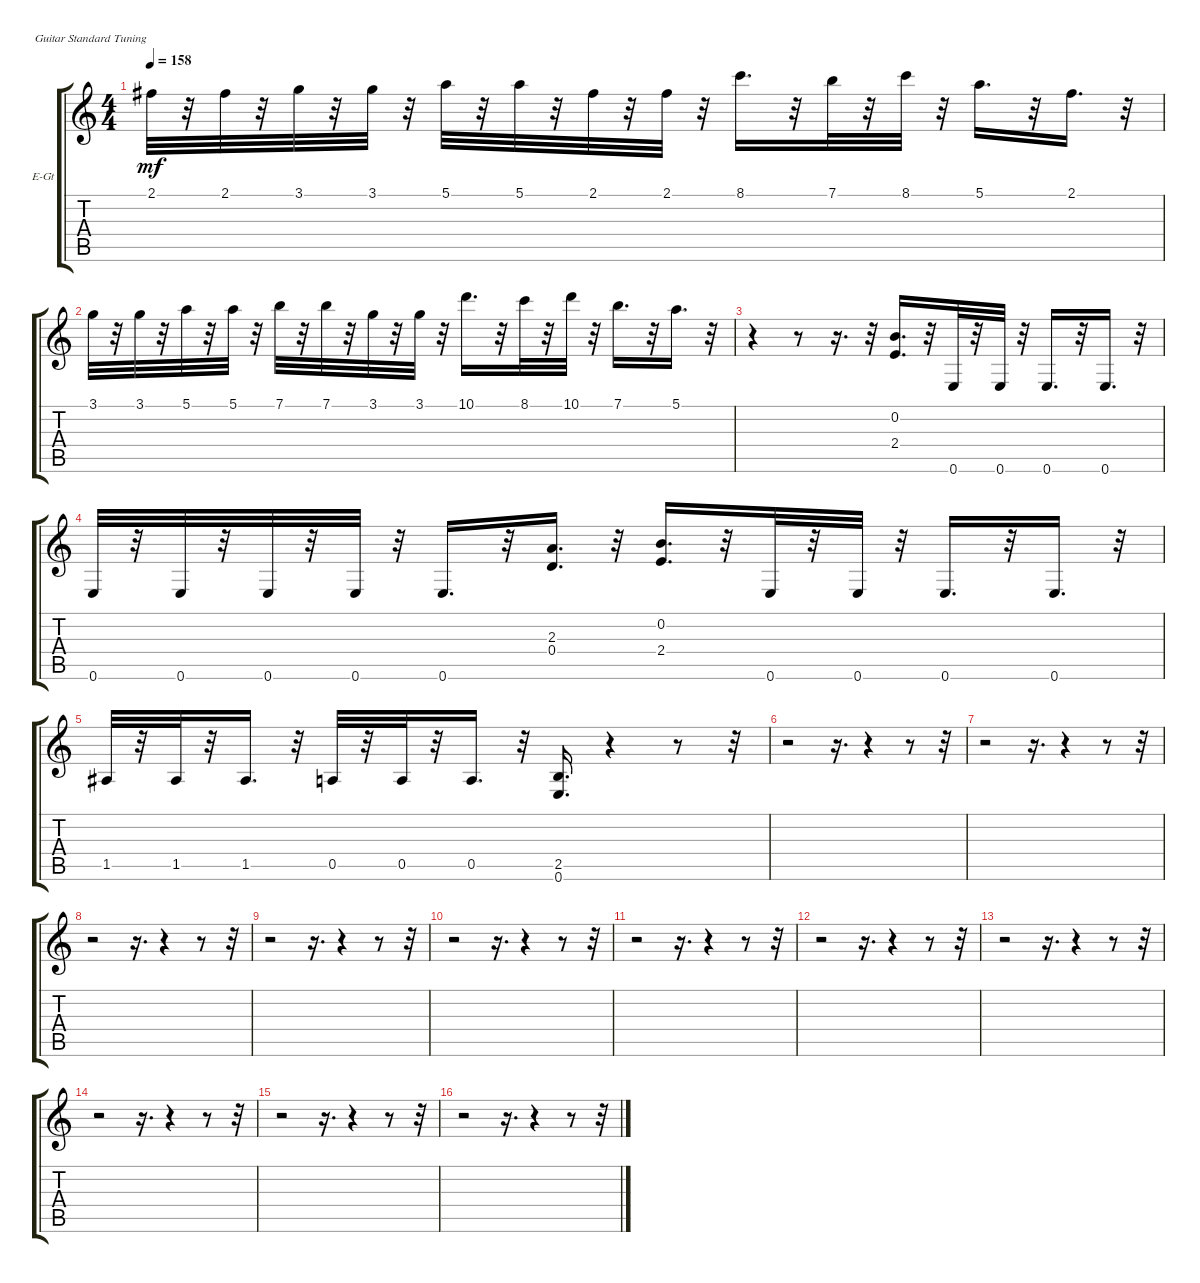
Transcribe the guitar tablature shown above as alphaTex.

\bracketExtendMode groupsimilarinstruments
\firstSystemTrackNameOrientation horizontal
\otherSystemsTrackNameOrientation horizontal
\track ("" "E-Gt") {instrument electricguitarclean}
\staff {score tabs}
\tuning (E4 B3 G3 D3 A2 E2)
\ts (4 4)
\tempo 158
\clef g2
\ks c
2.1.32{dy mf} r.32 2.1.32 r.32 3.1.32 r.32 3.1.32 r.32 5.1.32 r.32 5.1.32 r.32 2.1.32 r.32 2.1.32 r.32 8.1.16{d} r.32 7.1.32 r.32 8.1.32 r.32 5.1.16{d} r.32 2.1.16{d} r.32 |
3.1.32 r.32 3.1.32 r.32 5.1.32 r.32 5.1.32 r.32 7.1.32 r.32 7.1.32 r.32 3.1.32 r.32 3.1.32 r.32 10.1.16{d} r.32 8.1.32 r.32 10.1.32 r.32 7.1.16{d} r.32 5.1.16{d} r.32 |
r.4 r.8 r.16{d} r.32 (0.2 2.4).16{d} r.32 0.6.32 r.32 0.6.32 r.32 0.6.16{d} r.32 0.6.16{d} r.32 |
0.6.32 r.32 0.6.32 r.32 0.6.32 r.32 0.6.32 r.32 0.6.16{d} r.32 (2.3 0.4).16{d} r.32 (0.2 2.4).16{d} r.32 0.6.32 r.32 0.6.32 r.32 0.6.16{d} r.32 0.6.16{d} r.32 |
1.5.32 r.32 1.5.32 r.32 1.5.16{d} r.32 0.5.32 r.32 0.5.32 r.32 0.5.16{d} r.32 (2.5 0.6).16{d} r.4 r.8 r.32 |
r.2 r.16{d} r.4 r.8 r.32 |
r.2 r.16{d} r.4 r.8 r.32 |
r.2 r.16{d} r.4 r.8 r.32 |
r.2 r.16{d} r.4 r.8 r.32 |
r.2 r.16{d} r.4 r.8 r.32 |
r.2 r.16{d} r.4 r.8 r.32 |
r.2 r.16{d} r.4 r.8 r.32 |
r.2 r.16{d} r.4 r.8 r.32 |
r.2 r.16{d} r.4 r.8 r.32 |
r.2 r.16{d} r.4 r.8 r.32 |
r.2 r.16{d} r.4 r.8 r.32
